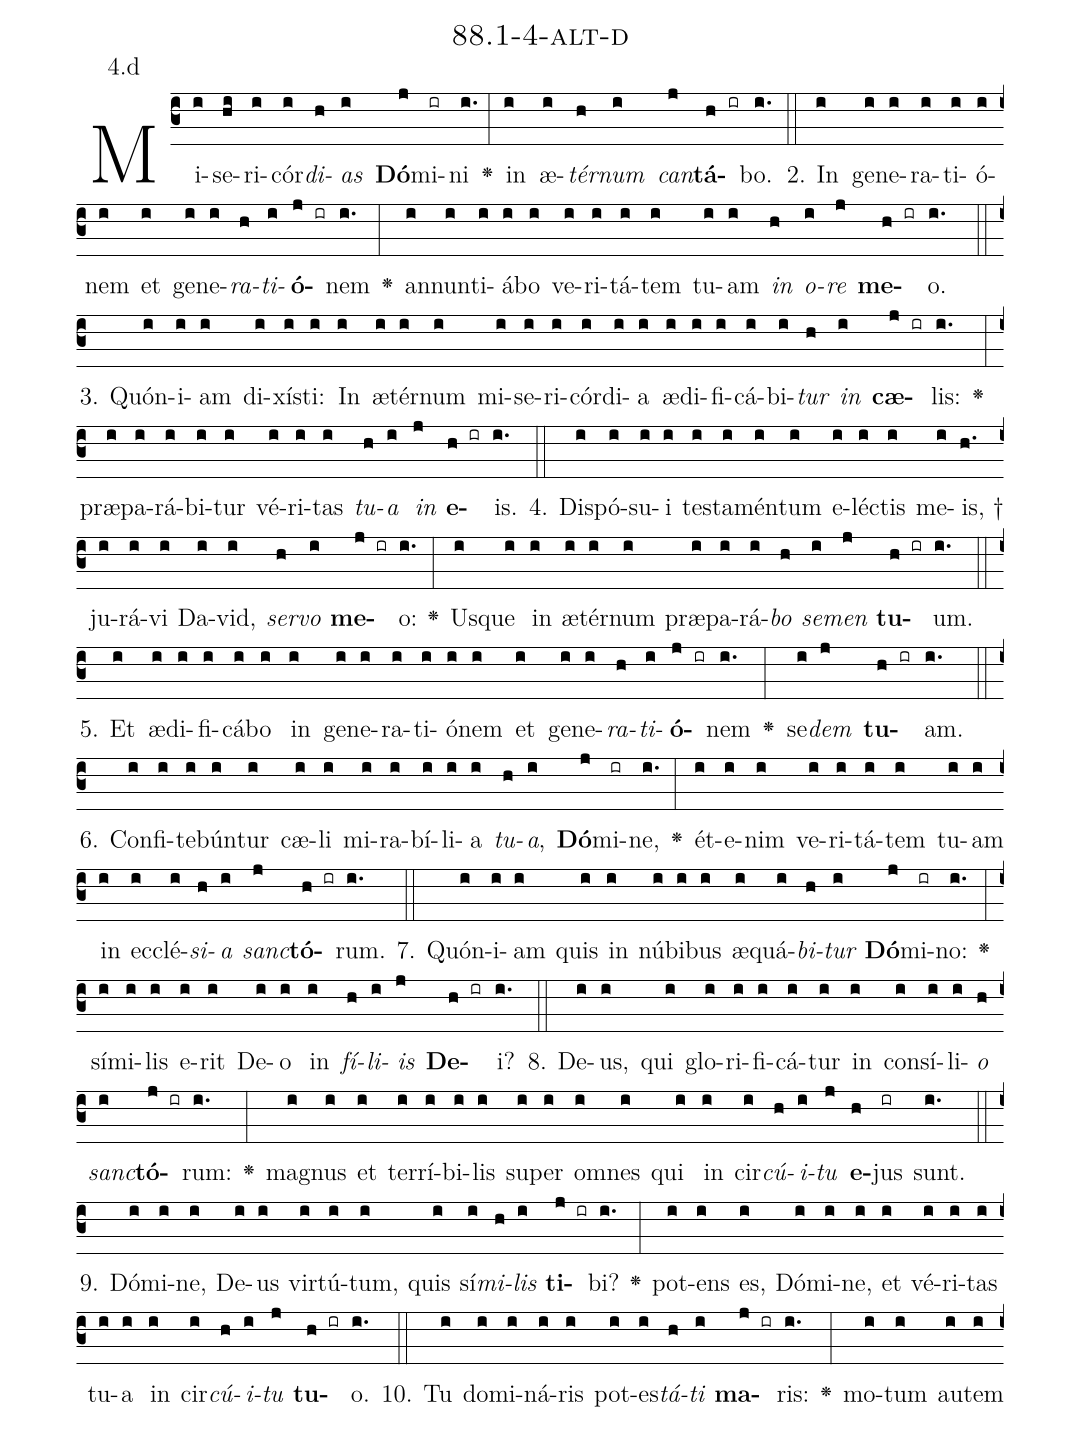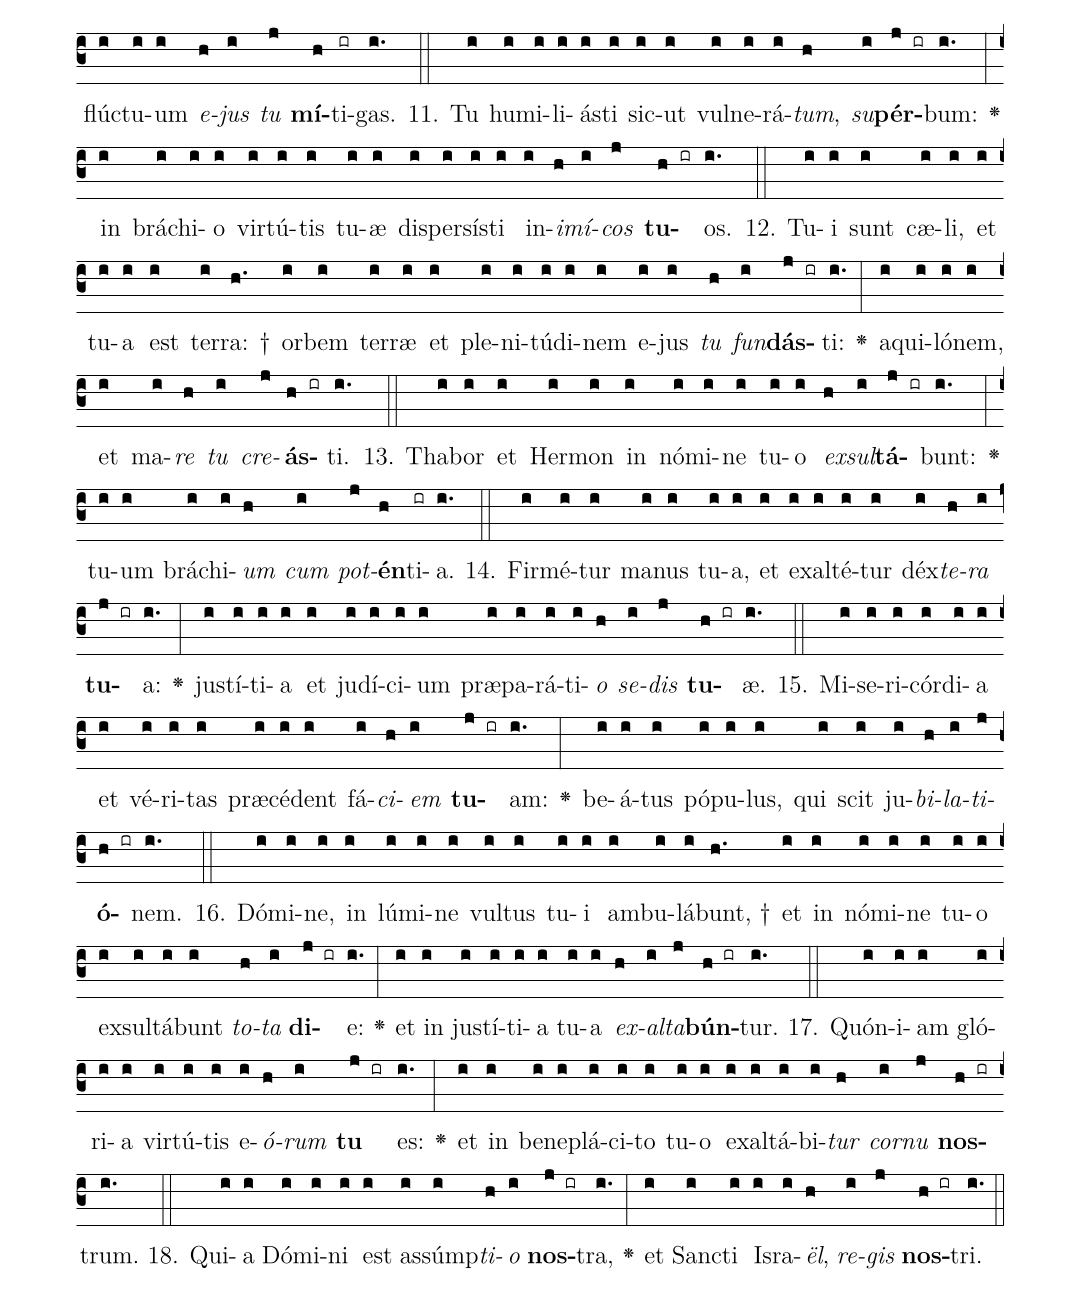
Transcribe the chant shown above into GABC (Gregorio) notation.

name: 88.1-4-alt-d;
annotation: 4.d;
%%
(c3)Mi(i)se(hi)ri(i)cór(i)<i>di</i>(h)<i>as</i>(i) <b>Dó</b>(j)mi(ir)ni(i.) <v>\greheightstar</v>(:) in(i) æ(i)<i>tér</i>(h)<i>num</i>(i) <i>can</i>(j)<b>tá</b>(h ir)bo.(i.) (::)
2. In(i) ge(i)ne(i)ra(i)ti(i)ó(i)nem(i) et(i) ge(i)ne(i)<i>ra</i>(h)<i>ti</i>(i)<b>ó</b>(j ir)nem(i.) <v>\greheightstar</v>(:) an(i)nun(i)ti(i)á(i)bo(i) ve(i)ri(i)tá(i)tem(i) tu(i)am(i) <i>in</i>(h) <i>o</i>(i)<i>re</i>(j) <b>me</b>(h ir)o.(i.) (::)
3. Quón(i)i(i)am(i) di(i)xís(i)ti:(i) In(i) æ(i)tér(i)num(i) mi(i)se(i)ri(i)cór(i)di(i)a(i) æ(i)di(i)fi(i)cá(i)bi(i)<i>tur</i>(h) <i>in</i>(i) <b>cæ</b>(j ir)lis:(i.) <v>\greheightstar</v>(:) præ(i)pa(i)rá(i)bi(i)tur(i) vé(i)ri(i)tas(i) <i>tu</i>(h)<i>a</i>(i) <i>in</i>(j) <b>e</b>(h ir)is.(i.) (::)
4. Dis(i)pó(i)su(i)i(i) tes(i)ta(i)mén(i)tum(i) e(i)léc(i)tis(i) me(i)is, †(h.) ju(i)rá(i)vi(i) Da(i)vid,(i) <i>ser</i>(h)<i>vo</i>(i) <b>me</b>(j ir)o:(i.) <v>\greheightstar</v>(:) Us(i)que(i) in(i) æ(i)tér(i)num(i) præ(i)pa(i)rá(i)<i>bo</i>(h) <i>se</i>(i)<i>men</i>(j) <b>tu</b>(h ir)um.(i.) (::)
5. Et(i) æ(i)di(i)fi(i)cá(i)bo(i) in(i) ge(i)ne(i)ra(i)ti(i)ó(i)nem(i) et(i) ge(i)ne(i)<i>ra</i>(h)<i>ti</i>(i)<b>ó</b>(j ir)nem(i.) <v>\greheightstar</v>(:) se(i)<i>dem</i>(j) <b>tu</b>(h ir)am.(i.) (::)
6. Con(i)fi(i)te(i)bún(i)tur(i) cæ(i)li(i) mi(i)ra(i)bí(i)li(i)a(i) <i>tu</i>(h)<i>a</i>,(i) <b>Dó</b>(j)mi(ir)ne,(i.) <v>\greheightstar</v>(:) ét(i)e(i)nim(i) ve(i)ri(i)tá(i)tem(i) tu(i)am(i) in(i) ec(i)clé(i)<i>si</i>(h)<i>a</i>(i) <i>sanc</i>(j)<b>tó</b>(h ir)rum.(i.) (::)
7. Quón(i)i(i)am(i) quis(i) in(i) nú(i)bi(i)bus(i) æ(i)quá(i)<i>bi</i>(h)<i>tur</i>(i) <b>Dó</b>(j)mi(ir)no:(i.) <v>\greheightstar</v>(:) sí(i)mi(i)lis(i) e(i)rit(i) De(i)o(i) in(i) <i>fí</i>(h)<i>li</i>(i)<i>is</i>(j) <b>De</b>(h ir)i?(i.) (::)
8. De(i)us,(i) qui(i) glo(i)ri(i)fi(i)cá(i)tur(i) in(i) con(i)sí(i)li(i)<i>o</i>(h) <i>sanc</i>(i)<b>tó</b>(j ir)rum:(i.) <v>\greheightstar</v>(:) ma(i)gnus(i) et(i) ter(i)rí(i)bi(i)lis(i) su(i)per(i) om(i)nes(i) qui(i) in(i) cir(i)<i>cú</i>(h)<i>i</i>(i)<i>tu</i>(j) <b>e</b>(h)jus(ir) sunt.(i.) (::)
9. Dó(i)mi(i)ne,(i) De(i)us(i) vir(i)tú(i)tum,(i) quis(i) sí(i)<i>mi</i>(h)<i>lis</i>(i) <b>ti</b>(j ir)bi?(i.) <v>\greheightstar</v>(:) pot(i)ens(i) es,(i) Dó(i)mi(i)ne,(i) et(i) vé(i)ri(i)tas(i) tu(i)a(i) in(i) cir(i)<i>cú</i>(h)<i>i</i>(i)<i>tu</i>(j) <b>tu</b>(h ir)o.(i.) (::)
10. Tu(i) do(i)mi(i)ná(i)ris(i) pot(i)es(i)<i>tá</i>(h)<i>ti</i>(i) <b>ma</b>(j ir)ris:(i.) <v>\greheightstar</v>(:) mo(i)tum(i) au(i)tem(i) flúc(i)tu(i)um(i) <i>e</i>(h)<i>jus</i>(i) <i>tu</i>(j) <b>mí</b>(h)ti(ir)gas.(i.) (::)
11. Tu(i) hu(i)mi(i)li(i)ás(i)ti(i) sic(i)ut(i) vul(i)ne(i)rá(i)<i>tum</i>,(h) <i>su</i>(i)<b>pér</b>(j ir)bum:(i.) <v>\greheightstar</v>(:) in(i) brá(i)chi(i)o(i) vir(i)tú(i)tis(i) tu(i)æ(i) di(i)sper(i)sís(i)ti(i) in(i)<i>i</i>(h)<i>mí</i>(i)<i>cos</i>(j) <b>tu</b>(h ir)os.(i.) (::)
12. Tu(i)i(i) sunt(i) cæ(i)li,(i) et(i) tu(i)a(i) est(i) ter(i)ra: †(h.) or(i)bem(i) ter(i)ræ(i) et(i) ple(i)ni(i)tú(i)di(i)nem(i) e(i)jus(i) <i>tu</i>(h) <i>fun</i>(i)<b>dás</b>(j ir)ti:(i.) <v>\greheightstar</v>(:) a(i)qui(i)ló(i)nem,(i) et(i) ma(i)<i>re</i>(h) <i>tu</i>(i) <i>cre</i>(j)<b>ás</b>(h ir)ti.(i.) (::)
13. Tha(i)bor(i) et(i) Her(i)mon(i) in(i) nó(i)mi(i)ne(i) tu(i)o(i) <i>ex</i>(h)<i>sul</i>(i)<b>tá</b>(j ir)bunt:(i.) <v>\greheightstar</v>(:) tu(i)um(i) brá(i)chi(i)<i>um</i>(h) <i>cum</i>(i) <i>pot</i>(j)<b>én</b>(h)ti(ir)a.(i.) (::)
14. Fir(i)mé(i)tur(i) ma(i)nus(i) tu(i)a,(i) et(i) ex(i)al(i)té(i)tur(i) déx(i)<i>te</i>(h)<i>ra</i>(i) <b>tu</b>(j ir)a:(i.) <v>\greheightstar</v>(:) jus(i)tí(i)ti(i)a(i) et(i) ju(i)dí(i)ci(i)um(i) præ(i)pa(i)rá(i)ti(i)<i>o</i>(h) <i>se</i>(i)<i>dis</i>(j) <b>tu</b>(h ir)æ.(i.) (::)
15. Mi(i)se(i)ri(i)cór(i)di(i)a(i) et(i) vé(i)ri(i)tas(i) præ(i)cé(i)dent(i) fá(i)<i>ci</i>(h)<i>em</i>(i) <b>tu</b>(j ir)am:(i.) <v>\greheightstar</v>(:) be(i)á(i)tus(i) pó(i)pu(i)lus,(i) qui(i) scit(i) ju(i)<i>bi</i>(h)<i>la</i>(i)<i>ti</i>(j)<b>ó</b>(h ir)nem.(i.) (::)
16. Dó(i)mi(i)ne,(i) in(i) lú(i)mi(i)ne(i) vul(i)tus(i) tu(i)i(i) am(i)bu(i)lá(i)bunt, †(h.) et(i) in(i) nó(i)mi(i)ne(i) tu(i)o(i) ex(i)sul(i)tá(i)bunt(i) <i>to</i>(h)<i>ta</i>(i) <b>di</b>(j ir)e:(i.) <v>\greheightstar</v>(:) et(i) in(i) jus(i)tí(i)ti(i)a(i) tu(i)a(i) <i>ex</i>(h)<i>al</i>(i)<i>ta</i>(j)<b>bún</b>(h ir)tur.(i.) (::)
17. Quón(i)i(i)am(i) gló(i)ri(i)a(i) vir(i)tú(i)tis(i) e(i)<i>ó</i>(h)<i>rum</i>(i) <b>tu</b>(j ir) es:(i.) <v>\greheightstar</v>(:) et(i) in(i) be(i)ne(i)plá(i)ci(i)to(i) tu(i)o(i) ex(i)al(i)tá(i)bi(i)<i>tur</i>(h) <i>cor</i>(i)<i>nu</i>(j) <b>nos</b>(h ir)trum.(i.) (::)
18. Qui(i)a(i) Dó(i)mi(i)ni(i) est(i) as(i)súmp(i)<i>ti</i>(h)<i>o</i>(i) <b>nos</b>(j ir)tra,(i.) <v>\greheightstar</v>(:) et(i) Sanc(i)ti(i) Is(i)ra(i)<i>ël</i>,(h) <i>re</i>(i)<i>gis</i>(j) <b>nos</b>(h ir)tri.(i.) (::)
